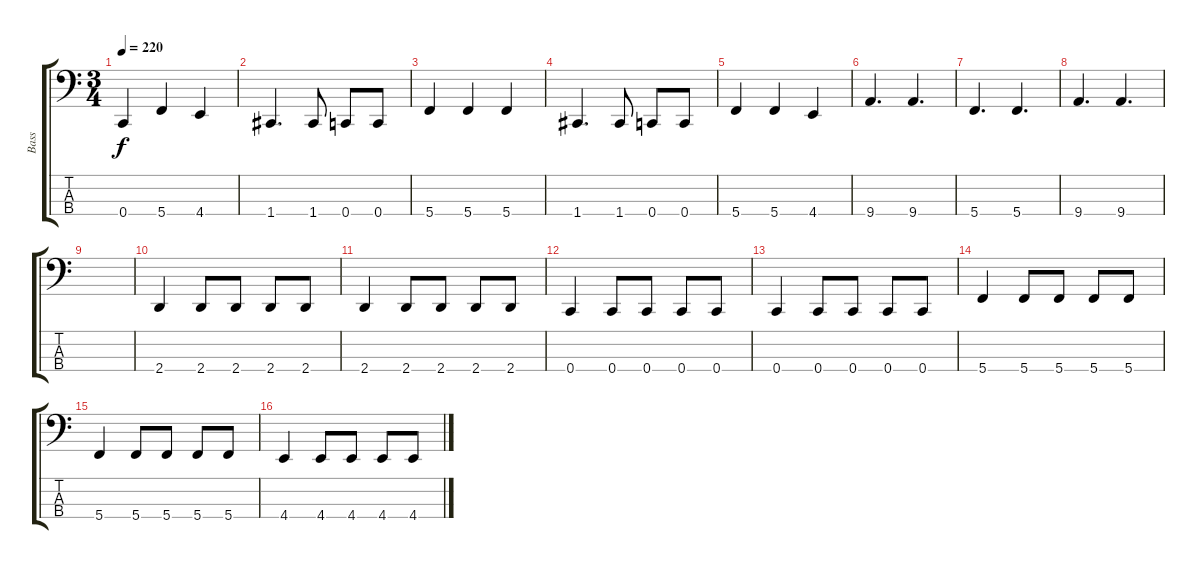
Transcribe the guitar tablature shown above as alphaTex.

\track ("Bass" "Bass") {instrument electricbassfinger}
\staff {score tabs}
\tuning (F2 C2 G1 C1) {hide}
\ts (3 4)
\tempo 220
\clef f4
\ks c
0.4.4{dy f} 5.4.4 4.4.4 |
1.4.4{d} 1.4.8 0.4.8 0.4.8 |
5.4.4 5.4.4 5.4.4 |
1.4.4{d} 1.4.8 0.4.8 0.4.8 |
5.4.4 5.4.4 4.4.4 |
9.4.4{d} 9.4.4{d} |
5.4.4{d} 5.4.4{d} |
9.4.4{d} 9.4.4{d} |
|
2.4.4 2.4.8 2.4.8 2.4.8 2.4.8 |
2.4.4 2.4.8 2.4.8 2.4.8 2.4.8 |
0.4.4 0.4.8 0.4.8 0.4.8 0.4.8 |
0.4.4 0.4.8 0.4.8 0.4.8 0.4.8 |
5.4.4 5.4.8 5.4.8 5.4.8 5.4.8 |
5.4.4 5.4.8 5.4.8 5.4.8 5.4.8 |
4.4.4 4.4.8 4.4.8 4.4.8 4.4.8
